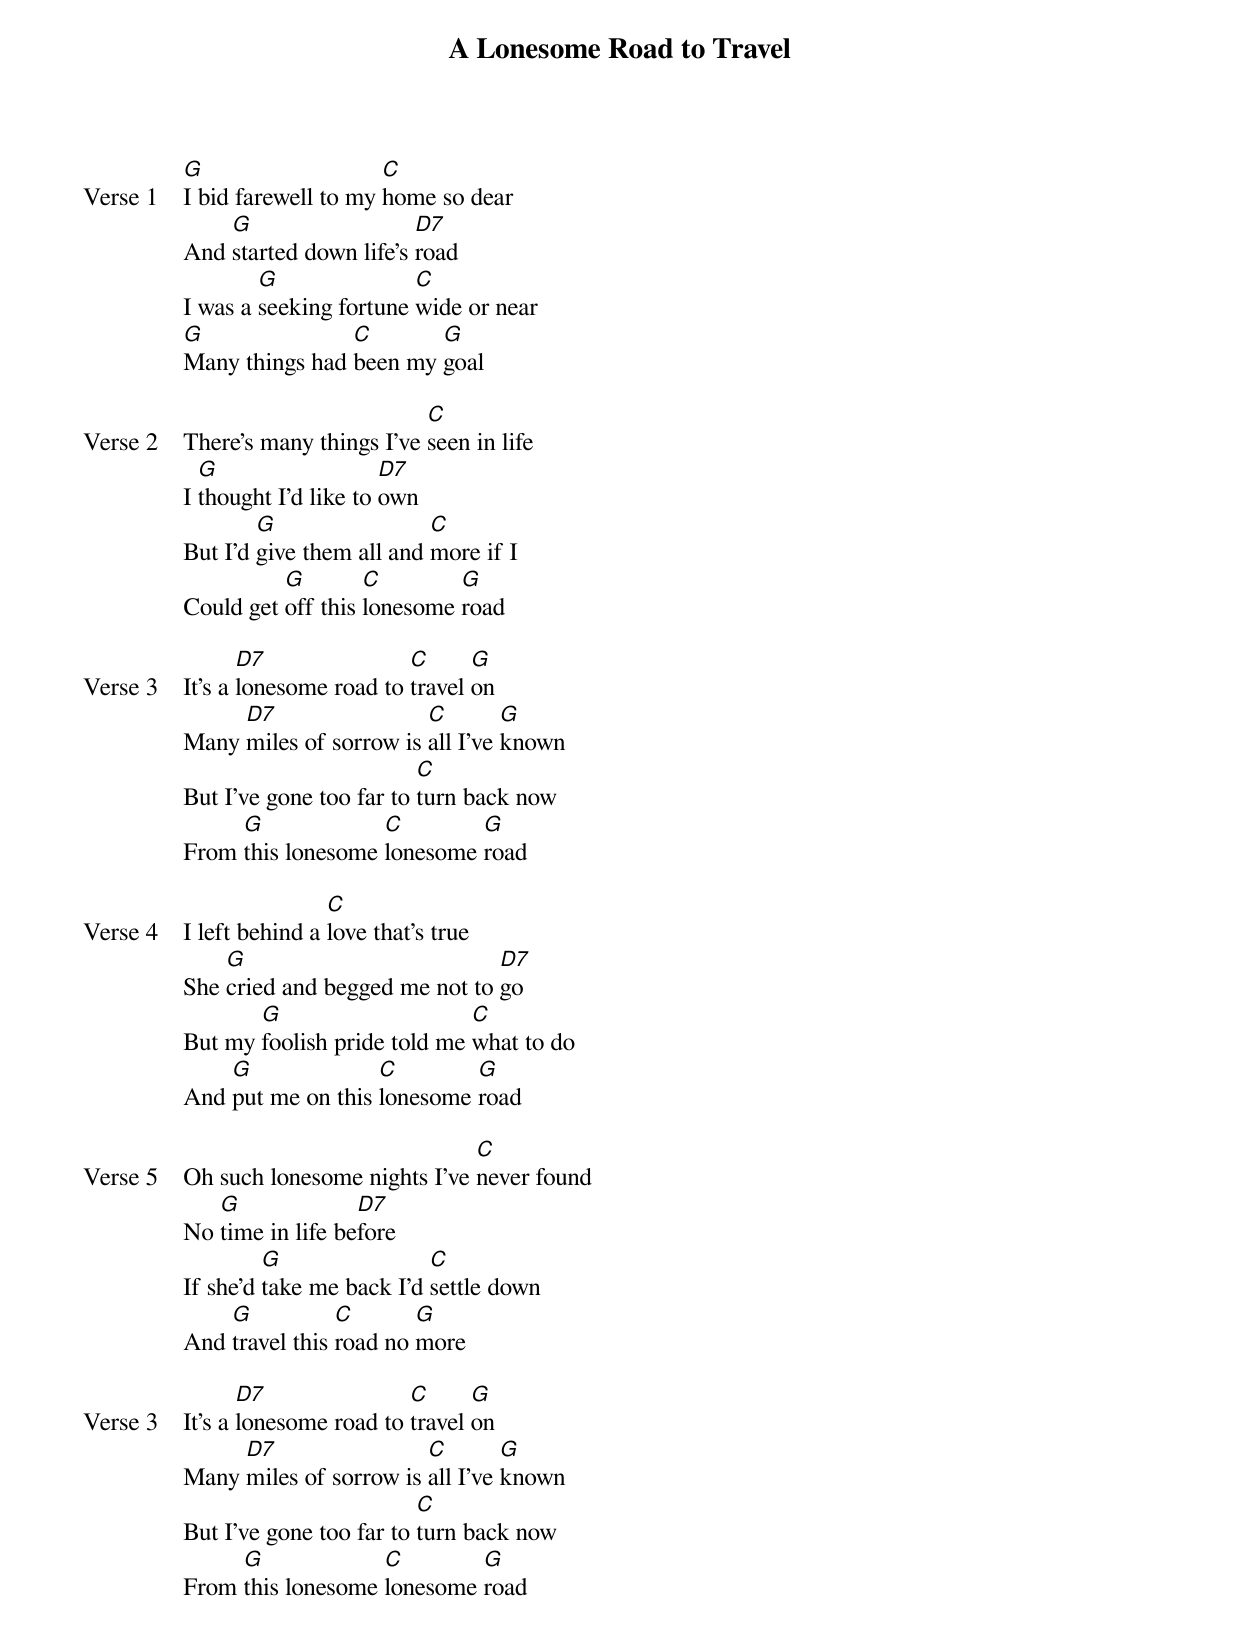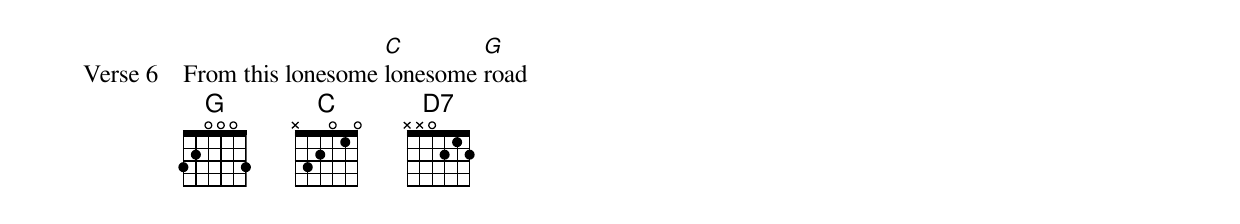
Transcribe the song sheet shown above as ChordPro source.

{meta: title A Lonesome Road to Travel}
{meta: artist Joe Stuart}

{start_of_verse: Verse 1}
[G]I bid farewell to my [C]home so dear
And [G]started down life’s [D7]road
I was a [G]seeking fortune [C]wide or near
[G]Many things had [C]been my [G]goal
{end_of_verse}

{start_of_verse: Verse 2}
There’s many things I’ve [C]seen in life
I [G]thought I’d like to [D7]own
But I’d [G]give them all and [C]more if I
Could get [G]off this [C]lonesome [G]road
{end_of_verse}

{start_of_verse: Verse 3}
It’s a [D7]lonesome road to [C]travel [G]on
Many [D7]miles of sorrow is [C]all I’ve [G]known
But I’ve gone too far to [C]turn back now
From [G]this lonesome [C]lonesome [G]road
{end_of_verse}

{start_of_verse: Verse 4}
I left behind a [C]love that’s true
She [G]cried and begged me not to [D7]go
But my [G]foolish pride told me [C]what to do
And [G]put me on this [C]lonesome [G]road
{end_of_verse}

{start_of_verse: Verse 5}
Oh such lonesome nights I’ve [C]never found
No [G]time in life be[D7]fore
If she’d [G]take me back I’d [C]settle down
And [G]travel this [C]road no [G]more
{end_of_verse}

{start_of_verse: Verse 3}
It’s a [D7]lonesome road to [C]travel [G]on
Many [D7]miles of sorrow is [C]all I’ve [G]known
But I’ve gone too far to [C]turn back now
From [G]this lonesome [C]lonesome [G]road
{end_of_verse}

{start_of_verse: Verse 6}
From this lonesome [C]lonesome [G]road
{end_of_verse}
